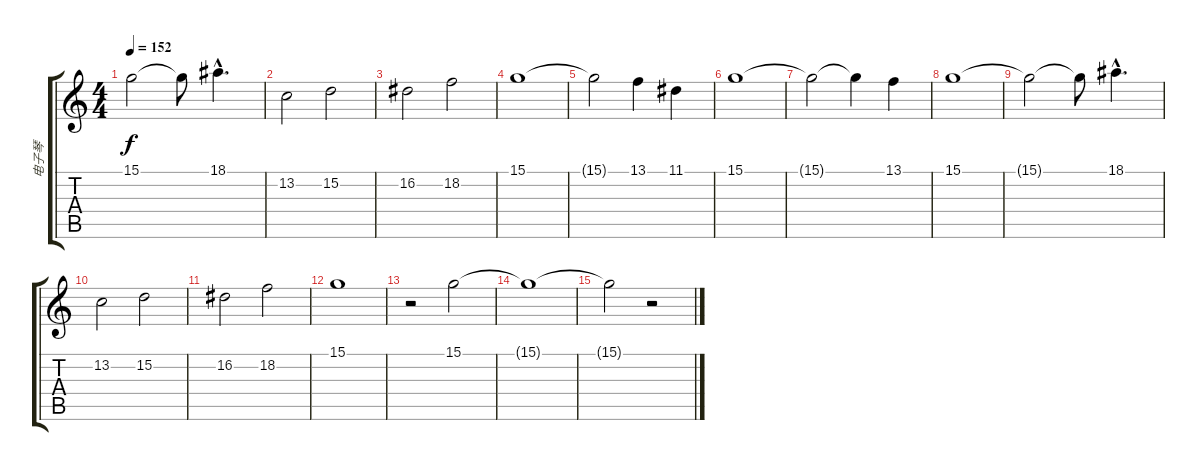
\track ("电子琴" "电子琴") {instrument synthstrings1}
\staff {score tabs}
\tuning (E4 B3 G3 D3 A2 E2) {hide}
\ts (4 4)
\tempo 152
\clef g2
\ks c
15.1{t}.2{dy f} 15.1{t}.8 18.1{hac}.4{d} |
13.2.2 15.2.2 |
16.2.2 18.2.2 |
15.1.1 |
15.1{t}.2 13.1.4 11.1.4 |
15.1.1 |
15.1{t}.2 15.1{t}.4 13.1.4 |
15.1.1 |
15.1{t}.2 15.1{t}.8 18.1{hac}.4{d} |
13.2.2 15.2.2 |
16.2.2 18.2.2 |
15.1.1 |
r.2 15.1.2 |
15.1{t}.1 |
15.1{t}.2 r.2
